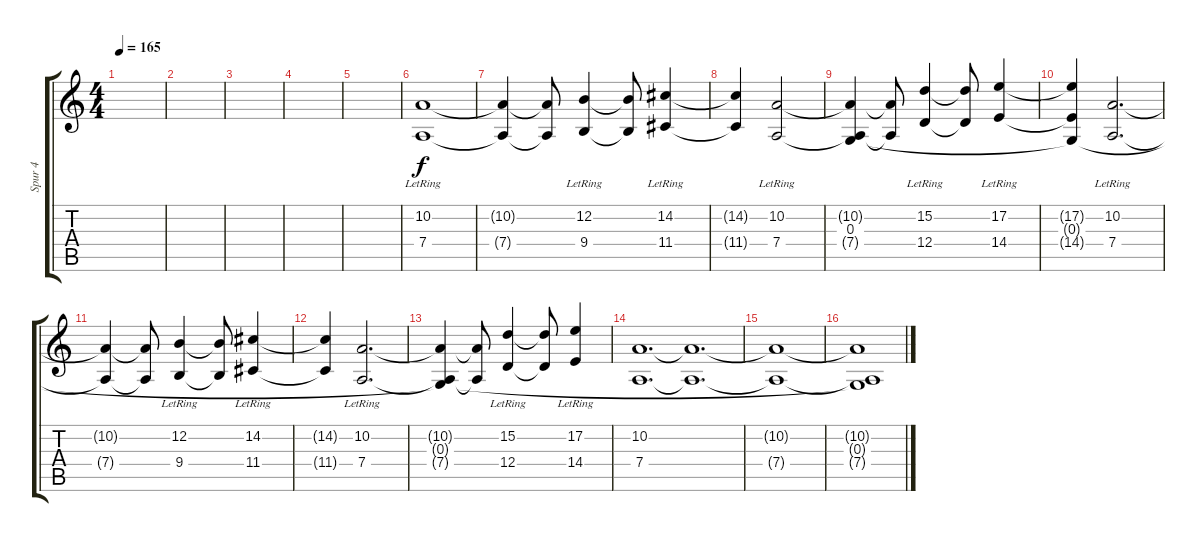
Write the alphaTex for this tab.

\track ("Spur 4" "Spur 4") {instrument lead2sawtooth}
\staff {score tabs}
\tuning (E4 B3 G3 D3 A2 E2) {hide}
\ts (4 4)
\tempo 165
\clef g2
\ks c
|
|
|
|
|
(10.2{lr} 7.4{lr}).1 |
(10.2{t} 7.4{t}).4 (10.2{t} 7.4{t}).8 (12.2{lr} 9.4{lr}).4 (12.2{t} 9.4{t}).8 (14.2{lr} 11.4{lr}).4 |
(14.2{t} 11.4{t}).4 (10.2{lr} 7.4{lr}).2 |
(10.2{t} 0.3 7.4{t}).4 (10.2{t} 7.4{t}).8 (15.2{lr} 12.4).4 (15.2{t} 12.4{t}).8 (17.2{lr} 14.4).4 |
(17.2{t} 0.3{t} 14.4{t}).4 (10.2{lr} 7.4).2{d} |
(10.2{t} 7.4{t}).4 (10.2{t} 7.4{t}).8 (12.2{lr} 9.4).4 (12.2{t} 9.4{t}).8 (14.2{lr} 11.4).4 |
(14.2{t} 11.4{t}).4 (10.2{lr} 7.4{lr}).2{d} |
(10.2{t} 0.3{t} 7.4{t}).4 (10.2{t} 7.4{t}).8 (15.2{lr} 12.4).4 (15.2{t} 12.4{t}).8 (17.2{lr} 14.4).4 |
(10.2 7.4).1{d} (10.2{t} 7.4{t}).1{d} |
(10.2{t} 7.4{t}).1 |
(10.2{t} 0.3{t} 7.4{t}).1
